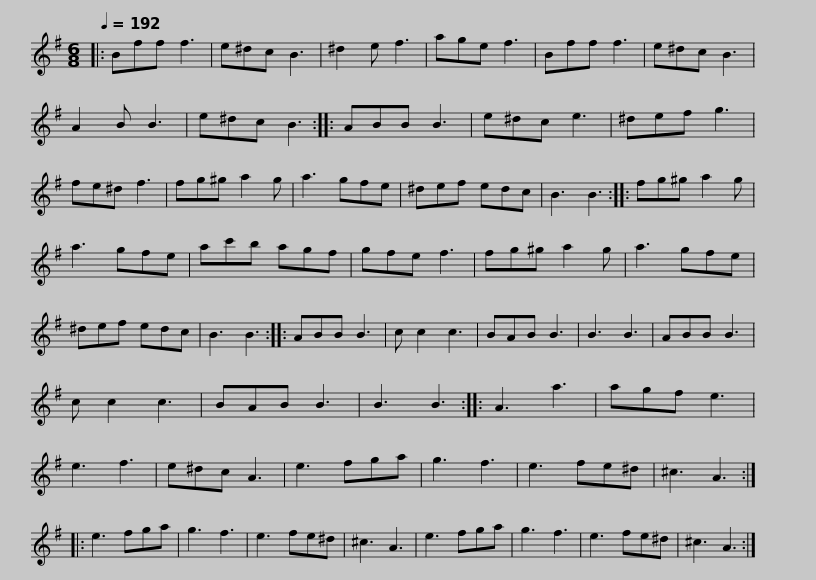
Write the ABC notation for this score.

X:1
L:1/8
Q:1/4=192
M:6/8
I:linebreak $
K:G
V:1 treble
V:1
|: Bff f3 | e^dc B3 | ^d2 e f3 | age f3 | Bff f3 | %5
 e^dc B3 | A2 B B3 | e^dc B3 ::$ ABB B3 | e^dc e3 | %10
 ^def g3 | fe^d f3 | fg^g a2 g | a3 gfe | ^def edc | %15
 B3 B3 ::$ fg^g a2 g | a3 gfe | ac'b agf | gfe f3 | %20
 fg^g a2 g | a3 gfe | ^def edc | B3 B3 ::$ ABB B3 | %25
 c c2 c3 | BAB B3 | B3 B3 | ABB B3 | c c2 c3 | %30
 BAB B3 | B3 B3 :: A3 a3 | agf e3 |$ e3 f3 | %35
 e^dc A3 | e3 fga | g3 f3 | e3 fe^d | ^c3 A3 :: %40
 e3 fga | g3 f3 | e3 fe^d | ^c3 A3 |$ e3 fga | %45
 g3 f3 | e3 fe^d | ^c3 A3 :| %48
